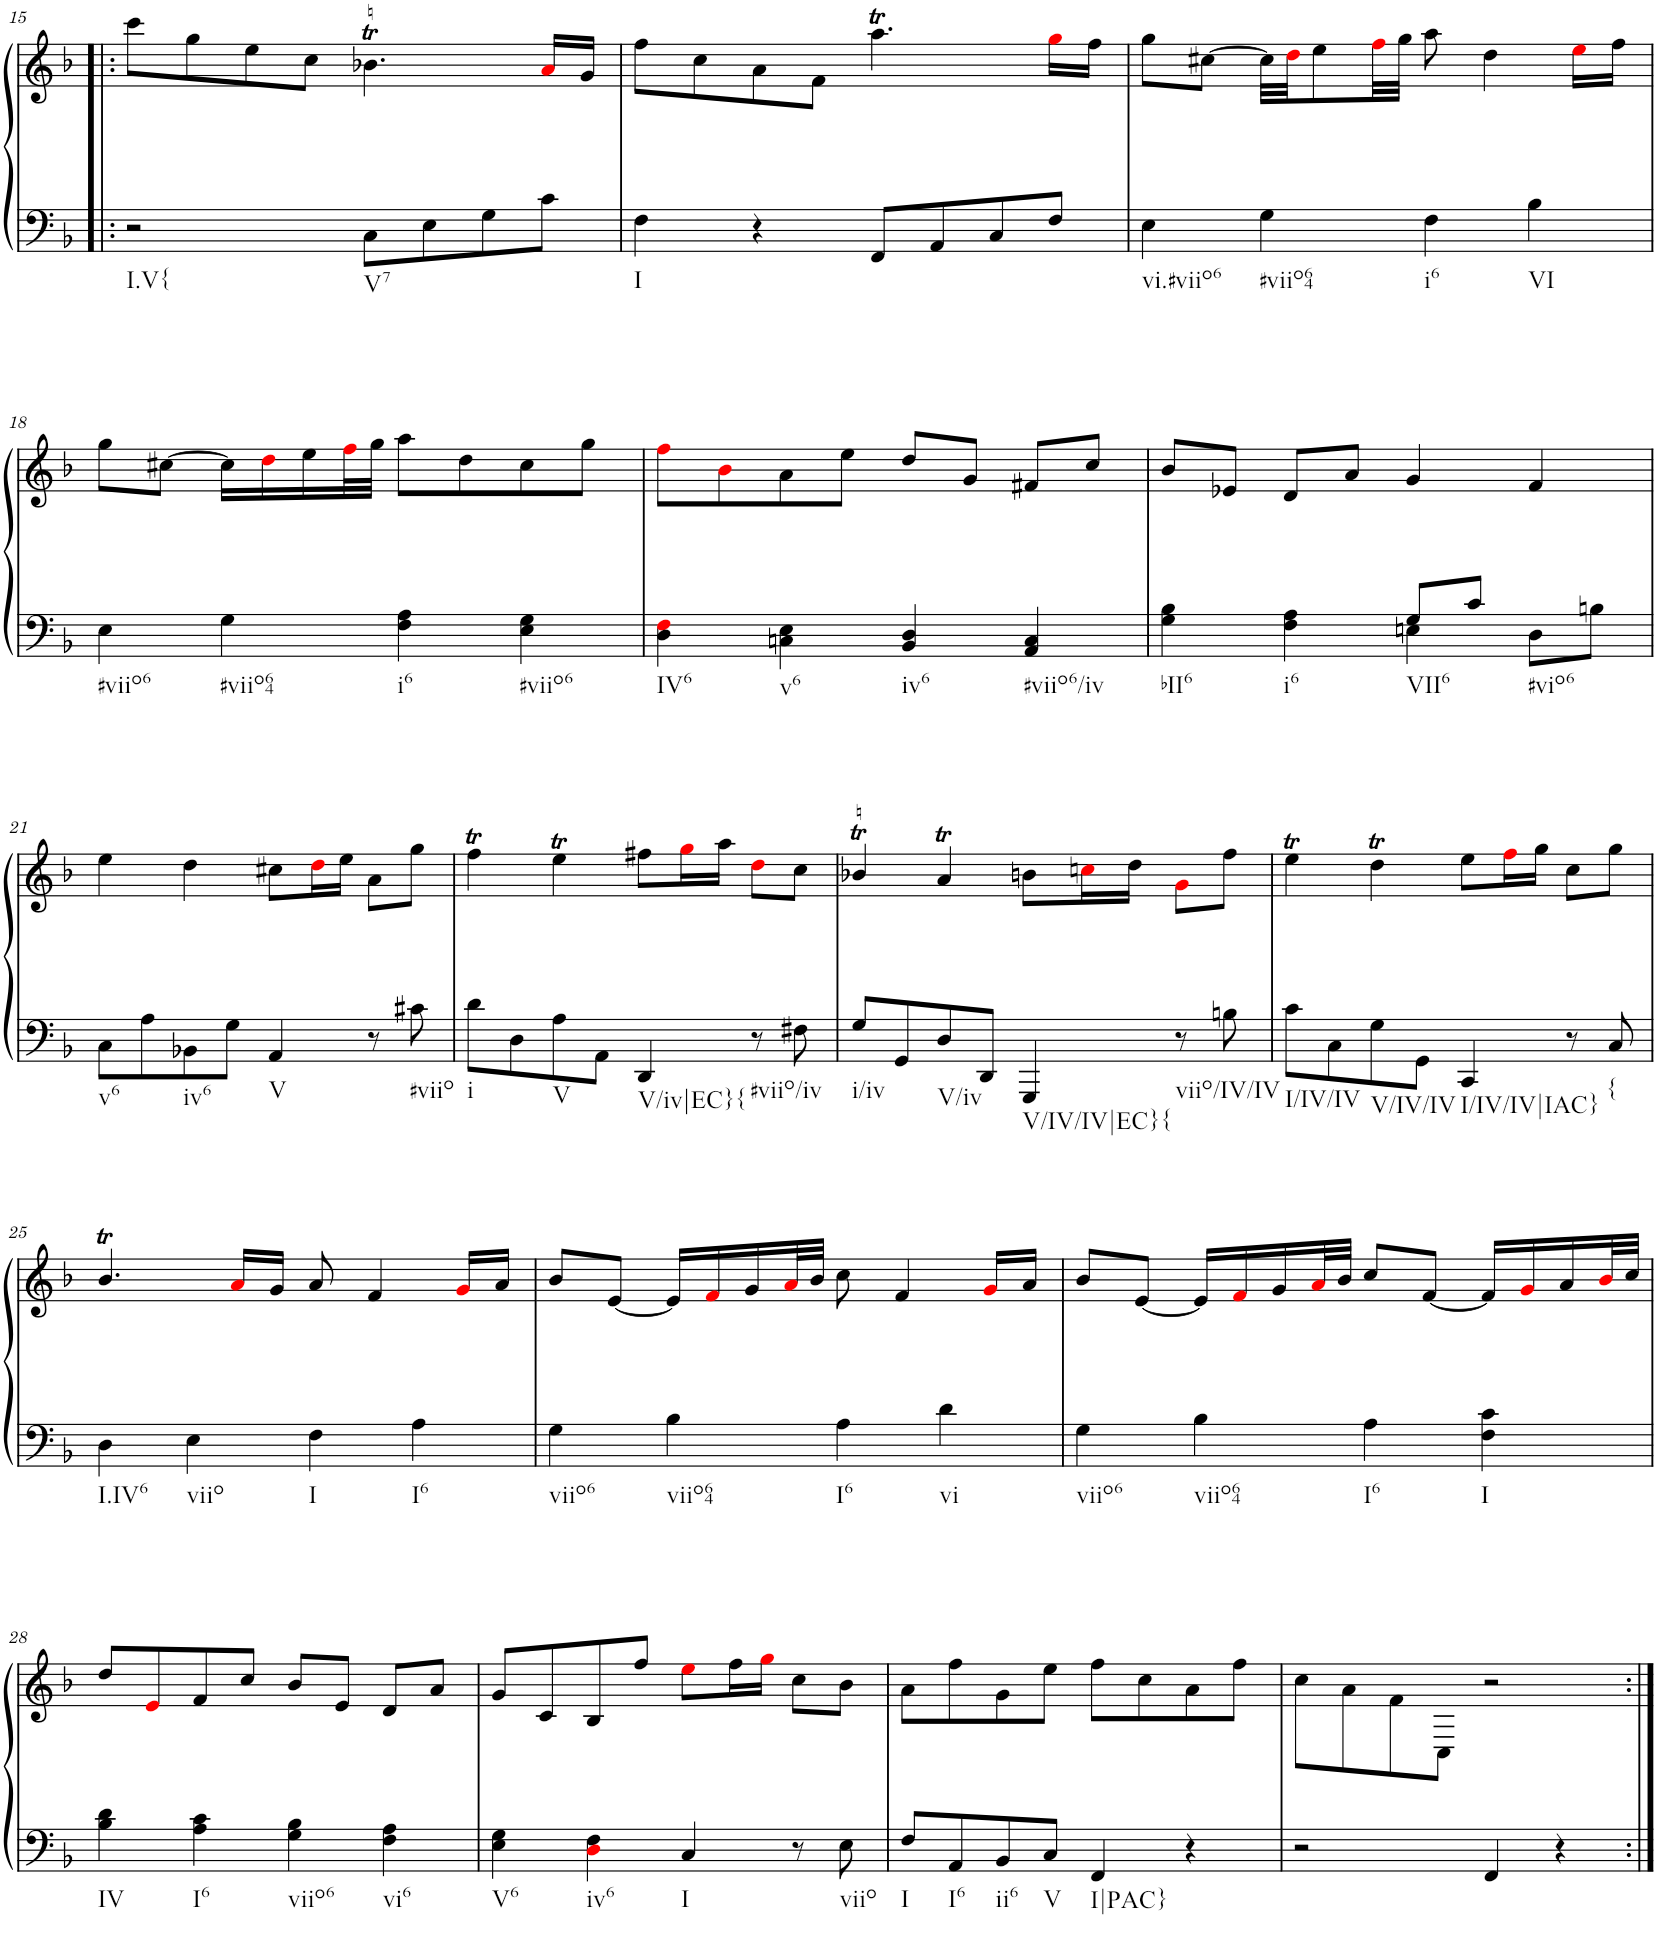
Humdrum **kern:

**kern	**kern
*part1	*part1
*staff2	*staff1
*I"Piano	*
*I'Pno.	*
!!LO:PB:g=z
*clefF4	*clefG2
*k[b-]	*k[b-]
*M4/4	*M4/4
*met(c)	*met(c)
=15!|:	=15!|:
!LO:TX:b:t=I.V{	!
2r	8ccc\L
.	8gg\
.	8ee\
.	8cc\J
!LO:TX:b:t=V7	!
8C\L	4.b-XT\
8E\	.
8G\	.
8c\J	16ai/LL
.	16g/JJ
=16	=16
!LO:TX:b:t=I	!
4F\	8ff\L
.	8cc\
4r	8a\
.	8f\J
8FF/L	4.aat\
8AA/	.
8C/	.
8F/J	16ggi\LL
.	16ff\JJ
=17	=17
!LO:TX:b:t=vi.#viio6	!
4E\	8gg\L
.	[8cc#X\J
!LO:TX:b:t=#viio64	!
4G\	32cc#\LLL]
.	32ddi\JJ
.	8ee\
.	32ffi\LL
.	32gg\JJJ
!LO:TX:b:t=i6	!
4F\	8aa\
.	4dd\
!LO:TX:b:t=VI	!
4B-\	.
.	16eei\LL
.	16ff\JJ
!!LO:LB:g=z
=18	=18
!LO:TX:b:t=#viio6	!
4E\	8gg\L
.	[8cc#X\J
!LO:TX:b:t=#viio64	!
4G\	16cc#\LL]
.	16ddi\
.	16ee\
.	32ffi\L
.	32gg\JJJ
!LO:TX:b:t=i6	!
4F\ 4A\	8aa\L
.	8dd\
!LO:TX:b:t=#viio6	!
4E\ 4G\	8cc#\
.	8gg\J
=19	=19
!LO:TX:b:t=IV6	!
4D\ 4Fi\	8ffi\L
.	8b-i\
!LO:TX:b:t=v6	!
4Cn\ 4E\	8a\
.	8ee\J
!LO:TX:b:t=iv6	!
4BB-/ 4D/	8dd/L
.	8g/J
!LO:TX:b:t=#viio6/iv	!
4AA/ 4C/	8f#X/L
.	8cc/J
=20	=20
*^	*
!LO:TX:b:t=bII6	!	!
4G\ 4B-\	2ryy	8b-/L
.	.	8e-X/J
!LO:TX:b:t=i6	!	!
4F\ 4A\	.	8d/L
.	.	8a/J
!LO:TX:b:t=VII6	!	!
8G/L	4En\	4g/
8c/J	.	.
!LO:TX:b:t=#vio6	!	!
8D\L	4ryy	4f/
8Bn\J	.	.
*v	*v	*
!!LO:LB:g=z
=21	=21
!LO:TX:b:t=v6	!
8C\L	4ee\
8A\	.
!LO:TX:b:t=iv6	!
8BB-X\	4dd\
8G\J	.
!LO:TX:b:t=V	!
4AA/	8cc#X\L
.	16ddi\L
.	16ee\JJ
8r	8a\L
!LO:TX:b:t=#viio	!
8c#X\	8gg\J
=22	=22
!LO:TX:b:t=i	!
8d\L	4ffT\
8D\	.
!LO:TX:b:t=V	!
8A\	4eet\
8AA\J	.
!LO:TX:b:t=V/iv|EC}{	!
4DD/	8ff#X\L
.	16ggi\L
.	16aa\JJ
!LO:TX:b:t=#viio/iv	!
8r	8ddi\L
8F#X\	8cc\J
=23	=23
!LO:TX:b:t=i/iv	!
8G/L	4b-XT/
8GG/	.
!LO:TX:b:t=V/iv	!
8D/	4at/
8DD/J	.
!LO:TX:b:t=V/IV/IV|EC}{	!
4GGG/	8bn\L
.	16ccni\L
.	16dd\JJ
!LO:TX:b:t=viio/IV/IV	!
8r	8gi\L
8Bn\	8ff\J
=24	=24
!LO:TX:b:t=I/IV/IV	!
8c\L	4eet\
8C\	.
!LO:TX:b:t=V/IV/IV	!
8G\	4ddT\
8GG\J	.
!LO:TX:b:t=I/IV/IV|IAC}	!
4CC/	8ee\L
.	16ffi\L
.	16gg\JJ
8r	8cc\L
!LO:TX:b:t={	!
8C/	8gg\J
!!LO:LB:g=z
=25	=25
!LO:TX:b:t=I.IV6	!
4D\	4.b-T/
!LO:TX:b:t=viio	!
4E\	.
.	16ai/LL
.	16g/JJ
!LO:TX:b:t=I	!
4F\	8a/
.	4f/
!LO:TX:b:t=I6	!
4A\	.
.	16gi/LL
.	16a/JJ
=26	=26
!LO:TX:b:t=viio6	!
4G\	8b-/L
.	[8e/J
!LO:TX:b:t=viio64	!
4B-\	16e/LL]
.	16fi/
.	16g/
.	32ai/L
.	32b-/JJJ
!LO:TX:b:t=I6	!
4A\	8cc\
.	4f/
!LO:TX:b:t=vi	!
4d\	.
.	16gi/LL
.	16a/JJ
=27	=27
!LO:TX:b:t=viio6	!
4G\	8b-/L
.	[8e/J
!LO:TX:b:t=viio64	!
4B-\	16e/LL]
.	16fi/
.	16g/
.	32ai/L
.	32b-/JJJ
!LO:TX:b:t=I6	!
4A\	8cc/L
.	[8f/J
!LO:TX:b:t=I	!
4F\ 4c\	16f/LL]
.	16gi/
.	16a/
.	32b-i/L
.	32cc/JJJ
!!LO:LB:g=z
=28	=28
!LO:TX:b:t=IV	!
4B-\ 4d\	8dd/L
.	8ei/
!LO:TX:b:t=I6	!
4A\ 4c\	8f/
.	8cc/J
!LO:TX:b:t=viio6	!
4G\ 4B-\	8b-/L
.	8e/J
!LO:TX:b:t=vi6	!
4F\ 4A\	8d/L
.	8a/J
=29	=29
!LO:TX:b:t=V6	!
4E\ 4G\	8g/L
.	8c/
!LO:TX:b:t=iv6	!
4Di\ 4F\	8B-/
.	8ff/J
!LO:TX:b:t=I	!
4C/	8eei\L
.	16ff\L
.	16ggi\JJ
8r	8cc\L
!LO:TX:b:t=viio	!
8E\	8b-\J
=30	=30
!LO:TX:b:t=I	!
8F/L	8a\L
!LO:TX:b:t=I6	!
8AA/	8ff\
!LO:TX:b:t=ii6	!
8BB-/	8g\
!LO:TX:b:t=V	!
8C/J	8ee\J
!LO:TX:b:t=I|PAC}	!
4FF/	8ff\L
.	8cc\
4r	8a\
.	8ff\J
=31	=31
2r	8cc\L
.	8a\
.	8f\
.	8C\J
4FF/	2r
4r	.
=:|!	=:|!
*-	*-
